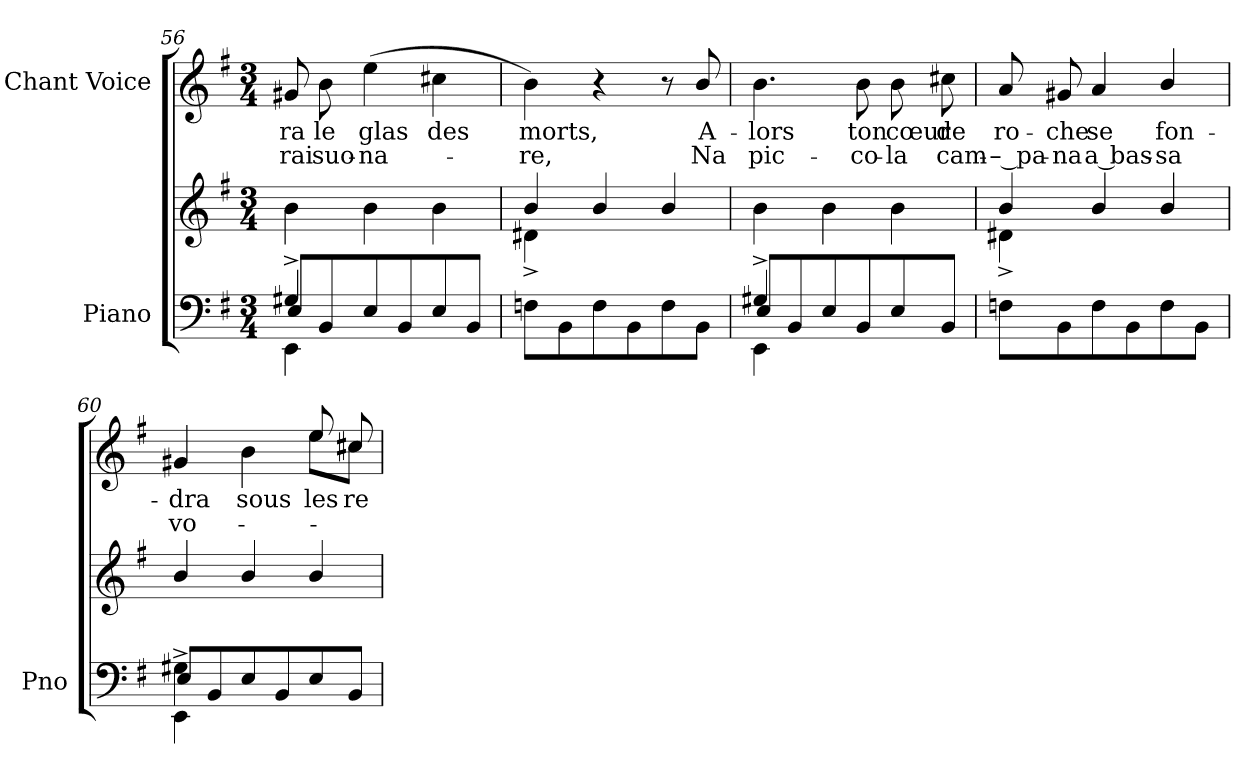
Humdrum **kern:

**kern	**kern	**kern	**text	**text
*part2	*part2	*part1	*part1	*part1
*staff3	*staff2	*staff1	*staff1	*staff1
*I"Piano	*	*I"Chant Voice	*	*
*I'Pno	*	*	*	*
*clefF4	*clefG2	*clefG2	*	*
*k[f#]	*k[f#]	*k[f#]	*	*
*M3/4	*M3/4	*M3/4	*	*
=56	=56	=56	=56	=56
*^	*	*	*	*
*	*^	*	*	*	*
!	!	!	!	!	!LO:LY:b	!LO:LY:b
4G#X^>/	8E/L	4EE\	4b\	8g#X/	-ra	-rai
!	!	!	!	!	!LO:LY:b	!LO:LY:b
.	8BB/	.	.	8b\	le	suo-
!	!	!	!	!	!LO:LY:b	!LO:LY:b
2ryy	8E/	2ryy	4b\	(4ee\	glas	-na-
.	8BB/	.	.	.	.	.
!	!	!	!	!	!LO:LY:b	!
.	8E/	.	4b\	4cc#X\	des	.
.	8BB/J	.	.	.	.	.
*	*v	*v	*	*	*	*
=57	=57	=57	=57	=57	=57
*	*	*^	*	*	*
!	!	!	!	!	!LO:LY:b	!LO:LY:b
*v	*v	*	*	*	*	*
8Fn\L	4b/	4d#X^\	4b\)	morts,	-re,
8BB\	.	.	.	.	.
8F\	4b/	2ryy	4r	.	.
8BB\	.	.	.	.	.
8F\	4b/	.	8r	.	.
!	!	!	!	!LO:LY:b	!LO:LY:b
8BB\J	.	.	8b/	A-	Na
*	*v	*v	*	*	*
=58	=58	=58	=58	=58
*^	*	*	*	*
*	*^	*	*	*	*
!	!	!	!	!	!LO:LY:b	!LO:LY:b
4G#X^>/	8E/L	4EE\	4b\	4.b\	-lors	pic-
.	8BB/	.	.	.	.	.
2ryy	8E/	2ryy	4b\	.	.	.
!	!	!	!	!	!LO:LY:b	!LO:LY:b
.	8BB/	.	.	8b\	ton	-co-
!	!	!	!	!	!LO:LY:b	!LO:LY:b
.	8E/	.	4b\	8b\	cœur	-la
!	!	!	!	!	!LO:LY:b	!LO:LY:b
.	8BB/J	.	.	8cc#X\	de	cam-
*	*v	*v	*	*	*	*
!!LO:LB:g=z
=59	=59	=59	=59	=59	=59
*	*	*^	*	*	*
!	!	!	!	!	!LO:LY:b	!LO:LY:b
*v	*v	*	*	*	*	*
8Fn\L	4b/	4d#X^\	8a/	ro-	-– pa-
!	!	!	!	!LO:LY:b	!LO:LY:b
8BB\	.	.	8g#X/	-che	-na
!	!	!	!	!LO:LY:b	!LO:LY:b
8F\	4b/	2ryy	4a/	se	a bas-
8BB\	.	.	.	.	.
!	!	!	!	!LO:LY:b	!LO:LY:b
8F\	4b/	.	4b/	fon-	-sa
8BB\J	.	.	.	.	.
*	*v	*v	*	*	*
=60	=60	=60	=60	=60
*^	*	*	*	*
*	*^	*	*	*	*
!	!	!	!	!	!LO:LY:b	!LO:LY:b
*	*	*	*	*^	*	*
4G#X^\	8E/L	4EE\	4b/	4g#X/	2ryy	-dra	vo-
.	8BB/	.	.	.	.	.	.
!	!	!	!	!	!	!LO:LY:b	!
2ryy	8E/	2ryy	4b/	4b\	.	sous	.
.	8BB/	.	.	.	.	.	.
!	!	!	!	!	!	!LO:LY:b	!
.	8E/	.	4b/	8ee/	8ee\L	les	.
!	!	!	!	!	!	!LO:LY:b	!
.	8BB/J	.	.	8cc#X/	8cc#\J	re-	.
*v	*v	*v	*	*v	*v	*	*
=	=	=	=	=
*-	*-	*-	*-	*-
